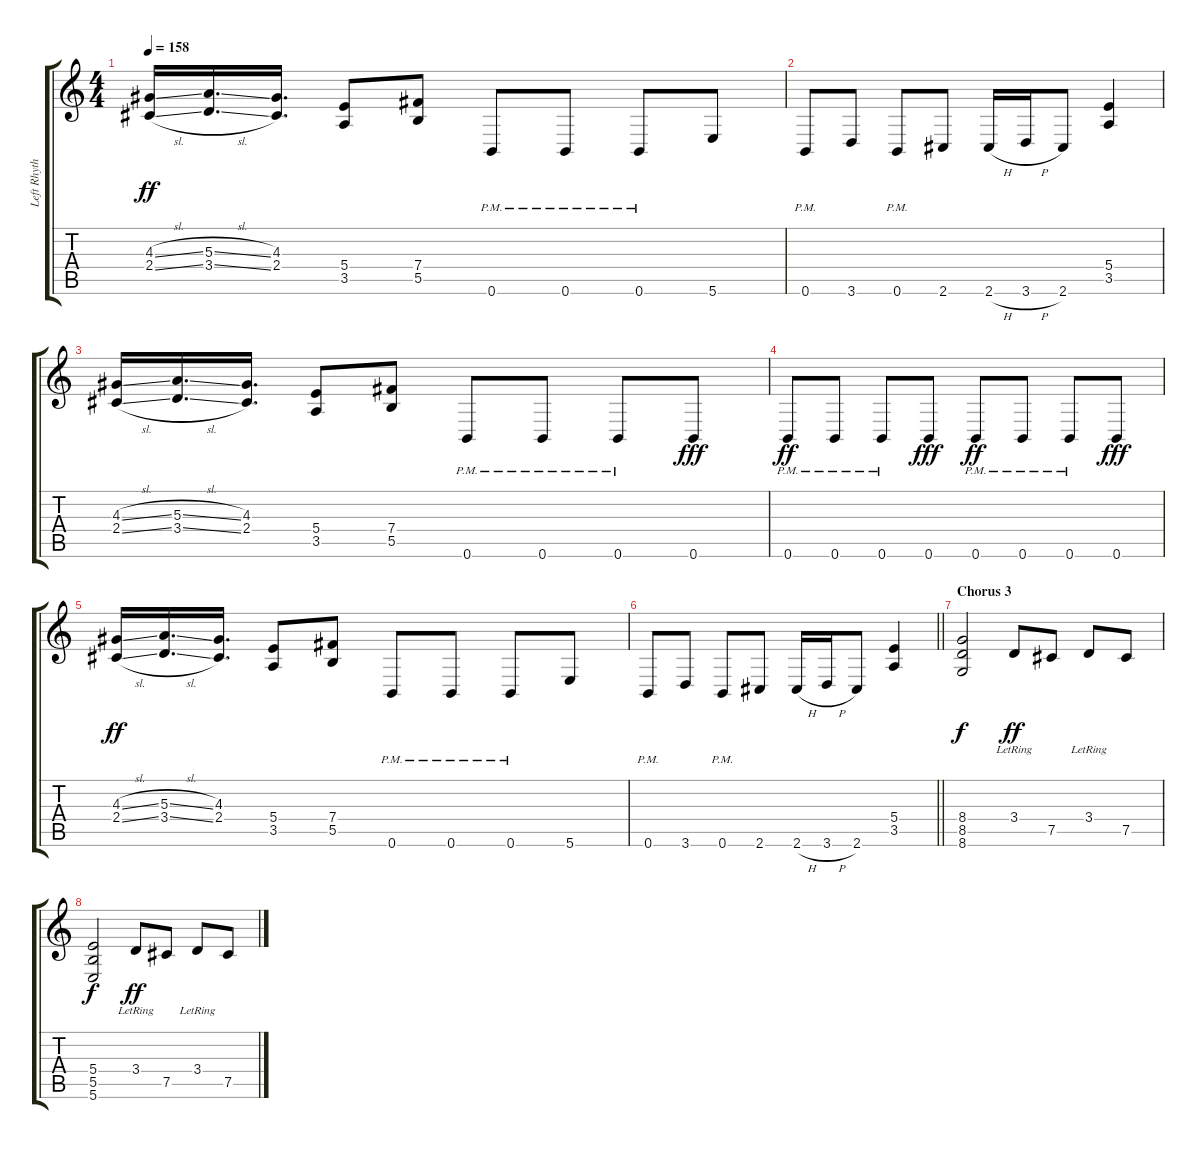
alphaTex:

\track ("Left Rhythm Guitar" "Left Rhyth") {instrument distortionguitar bank 1}
\staff {score tabs}
\tuning (Db4 Ab3 E3 B2 Gb2 B1) {hide}
\ts (4 4)
\tempo 158
\clef g2
\ks c
(4.3{sl} 2.4{sl}).16{dy ff} (5.3{sl} 3.4{sl}).16{d} (4.3 2.4).16{d} (5.4 3.5).8 (7.4 5.5).8 0.6{pm}.8 0.6{pm}.8 0.6{pm}.8 5.6.8 |
0.6{pm}.8 3.6.8 0.6{pm}.8 2.6.8 2.6{h}.16 3.6{h}.16 2.6.8 (5.4 3.5).4 |
(4.3{sl} 2.4{sl}).16 (5.3{sl} 3.4{sl}).16{d} (4.3 2.4).16{d} (5.4 3.5).8 (7.4 5.5).8 0.6{pm}.8 0.6{pm}.8 0.6{pm}.8 0.6.8{dy fff} |
0.6{pm}.8{dy ff} 0.6{pm}.8 0.6{pm}.8 0.6.8{dy fff} 0.6{pm}.8{dy ff} 0.6{pm}.8 0.6{pm}.8 0.6.8{dy fff} |
(4.3{sl} 2.4{sl}).16{dy ff} (5.3{sl} 3.4{sl}).16{d} (4.3 2.4).16{d} (5.4 3.5).8 (7.4 5.5).8 0.6{pm}.8 0.6{pm}.8 0.6{pm}.8 5.6.8 |
\barLineRight lightlight
0.6{pm}.8 3.6.8 0.6{pm}.8 2.6.8 2.6{h}.16 3.6{h}.16 2.6.8 (5.4 3.5).4 |
\section ("" "Chorus 3")
(8.4 8.5 8.6).2{dy f} 3.4{lr}.8{dy ff} 7.5.8 3.4{lr}.8 7.5.8 |
(5.4 5.5 5.6).2{dy f} 3.4{lr}.8{dy ff} 7.5.8 3.4{lr}.8 7.5.8
